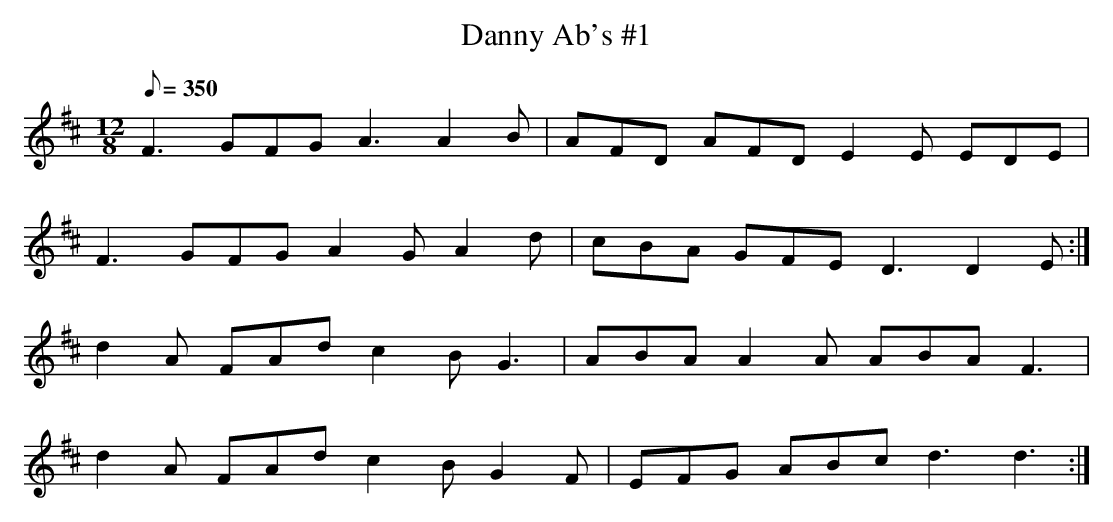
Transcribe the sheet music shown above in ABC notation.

X:1
T: Danny Ab's #1
L: 1/8
M: 12/8
Q: 350
K: D
F3 GFG A3 A2B|AFD AFD E2E EDE|
F3 GFG A2G A2d|cBA GFE D3 D2E :|
d2A FAd c2B G3|ABA A2A ABA F3|
d2A FAd c2B G2F|EFG ABc d3 d3 :|
